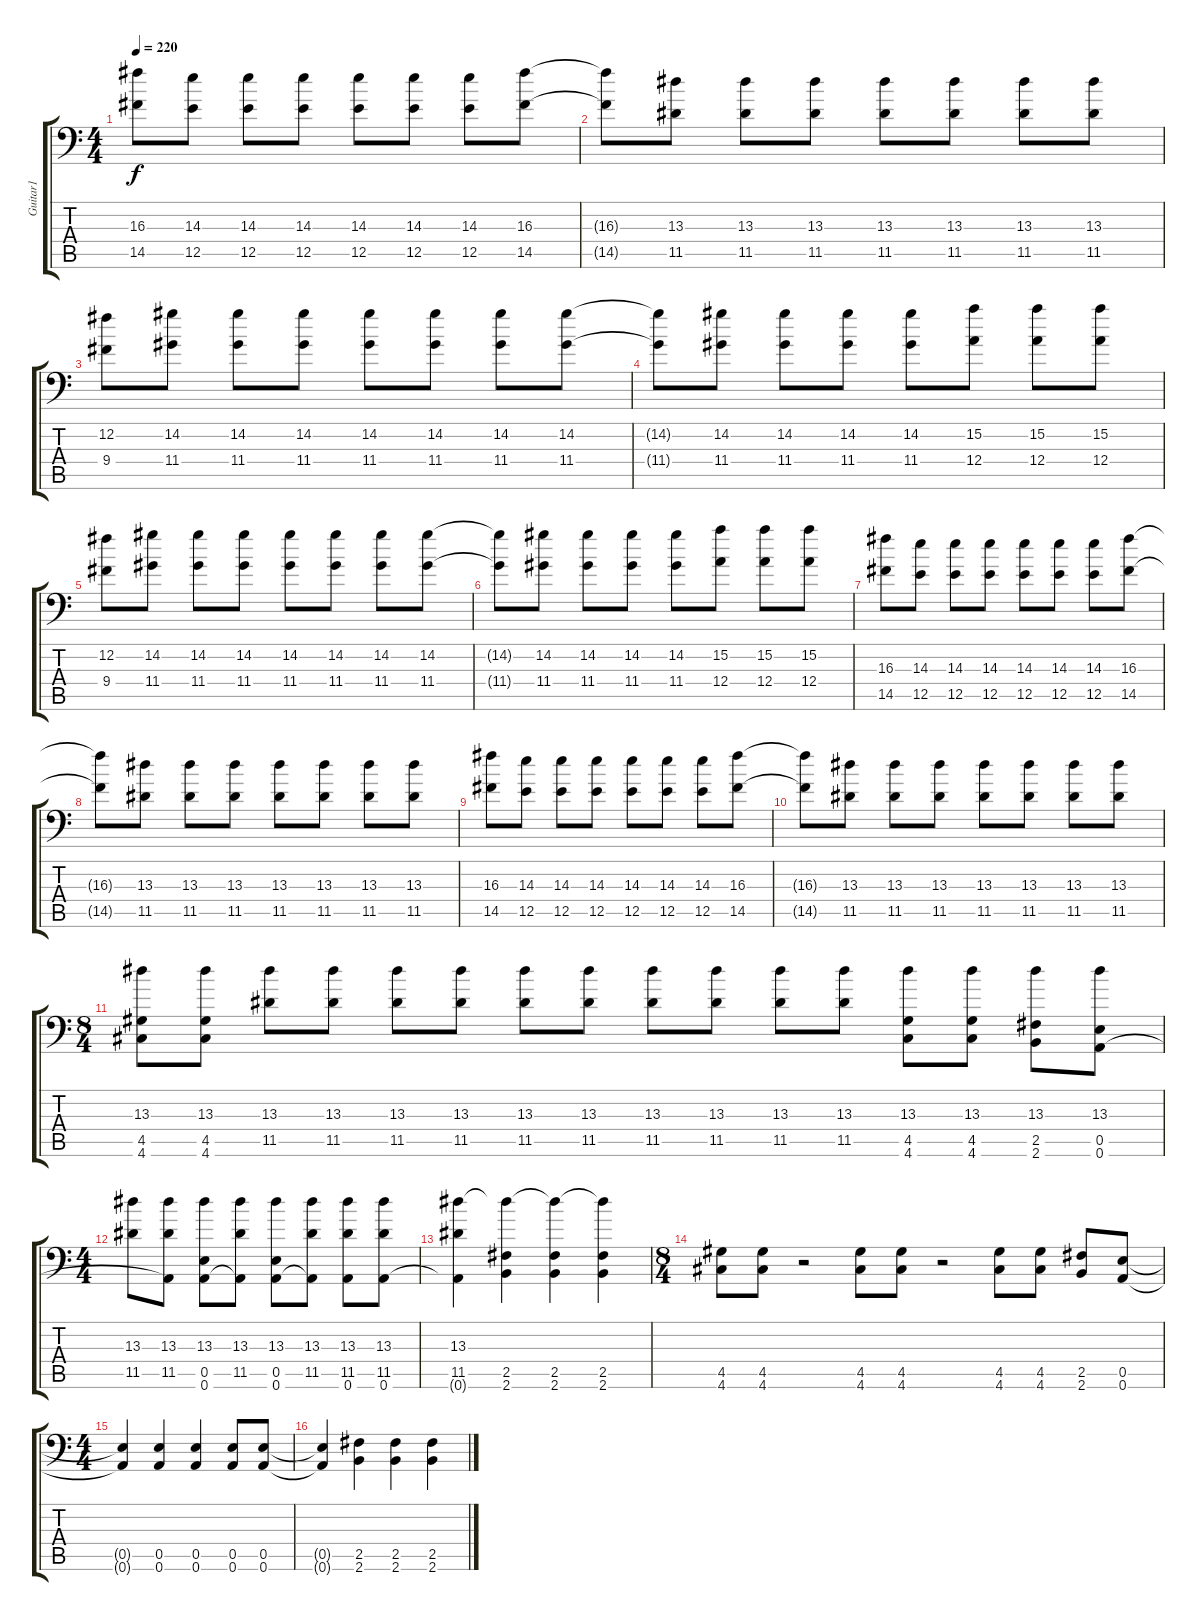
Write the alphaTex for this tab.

\track ("Guitar1" "Guitar1") {instrument distortionguitar}
\staff {score tabs}
\tuning (B3 Gb3 D3 A2 E2 A1) {hide}
\ts (4 4)
\tempo 220
\clef f4
\ks c
(16.3 14.5).8{dy f} (14.3 12.5).8 (14.3 12.5).8 (14.3 12.5).8 (14.3 12.5).8 (14.3 12.5).8 (14.3 12.5).8 (16.3 14.5).8 |
(16.3{t} 14.5{t}).8 (13.3 11.5).8 (13.3 11.5).8 (13.3 11.5).8 (13.3 11.5).8 (13.3 11.5).8 (13.3 11.5).8 (13.3 11.5).8 |
(12.2 9.4).8 (14.2 11.4).8 (14.2 11.4).8 (14.2 11.4).8 (14.2 11.4).8 (14.2 11.4).8 (14.2 11.4).8 (14.2 11.4).8 |
(14.2{t} 11.4{t}).8 (14.2 11.4).8 (14.2 11.4).8 (14.2 11.4).8 (14.2 11.4).8 (15.2 12.4).8 (15.2 12.4).8 (15.2 12.4).8 |
(12.2 9.4).8 (14.2 11.4).8 (14.2 11.4).8 (14.2 11.4).8 (14.2 11.4).8 (14.2 11.4).8 (14.2 11.4).8 (14.2 11.4).8 |
(14.2{t} 11.4{t}).8 (14.2 11.4).8 (14.2 11.4).8 (14.2 11.4).8 (14.2 11.4).8 (15.2 12.4).8 (15.2 12.4).8 (15.2 12.4).8 |
(16.3 14.5).8 (14.3 12.5).8 (14.3 12.5).8 (14.3 12.5).8 (14.3 12.5).8 (14.3 12.5).8 (14.3 12.5).8 (16.3 14.5).8 |
(16.3{t} 14.5{t}).8 (13.3 11.5).8 (13.3 11.5).8 (13.3 11.5).8 (13.3 11.5).8 (13.3 11.5).8 (13.3 11.5).8 (13.3 11.5).8 |
(16.3 14.5).8 (14.3 12.5).8 (14.3 12.5).8 (14.3 12.5).8 (14.3 12.5).8 (14.3 12.5).8 (14.3 12.5).8 (16.3 14.5).8 |
(16.3{t} 14.5{t}).8 (13.3 11.5).8 (13.3 11.5).8 (13.3 11.5).8 (13.3 11.5).8 (13.3 11.5).8 (13.3 11.5).8 (13.3 11.5).8 |
\ts (8 4)
(13.3 4.5 4.6).8 (13.3 4.5 4.6).8 (13.3 11.5).8 (13.3 11.5).8 (13.3 11.5).8 (13.3 11.5).8 (13.3 11.5).8 (13.3 11.5).8 (13.3 11.5).8 (13.3 11.5).8 (13.3 11.5).8 (13.3 11.5).8 (13.3 4.5 4.6).8 (13.3 4.5 4.6).8 (13.3 2.5 2.6).8 (13.3 0.5 0.6).8 |
\ts (4 4)
(13.3 11.5).8 (13.3 11.5 0.6{t}).8 (13.3 0.5 0.6).8 (13.3 11.5 0.6{t}).8 (13.3 0.5 0.6).8 (13.3 11.5 0.6{t}).8 (13.3 11.5 0.6).8 (13.3 11.5 0.6).8 |
(13.3 11.5 0.6{t}).4 (13.3{t} 2.5 2.6).4 (13.3{t} 2.5 2.6).4 (13.3{t} 2.5 2.6).4 |
\ts (8 4)
(4.5 4.6).8 (4.5 4.6).8 r.2 (4.5 4.6).8 (4.5 4.6).8 r.2 (4.5 4.6).8 (4.5 4.6).8 (2.5 2.6).8 (0.5 0.6).8 |
\ts (4 4)
(0.5{t} 0.6{t}).4 (0.5 0.6).4 (0.5 0.6).4 (0.5 0.6).8 (0.5 0.6).8 |
(0.5{t} 0.6{t}).4 (2.5 2.6).4 (2.5 2.6).4 (2.5 2.6).4
